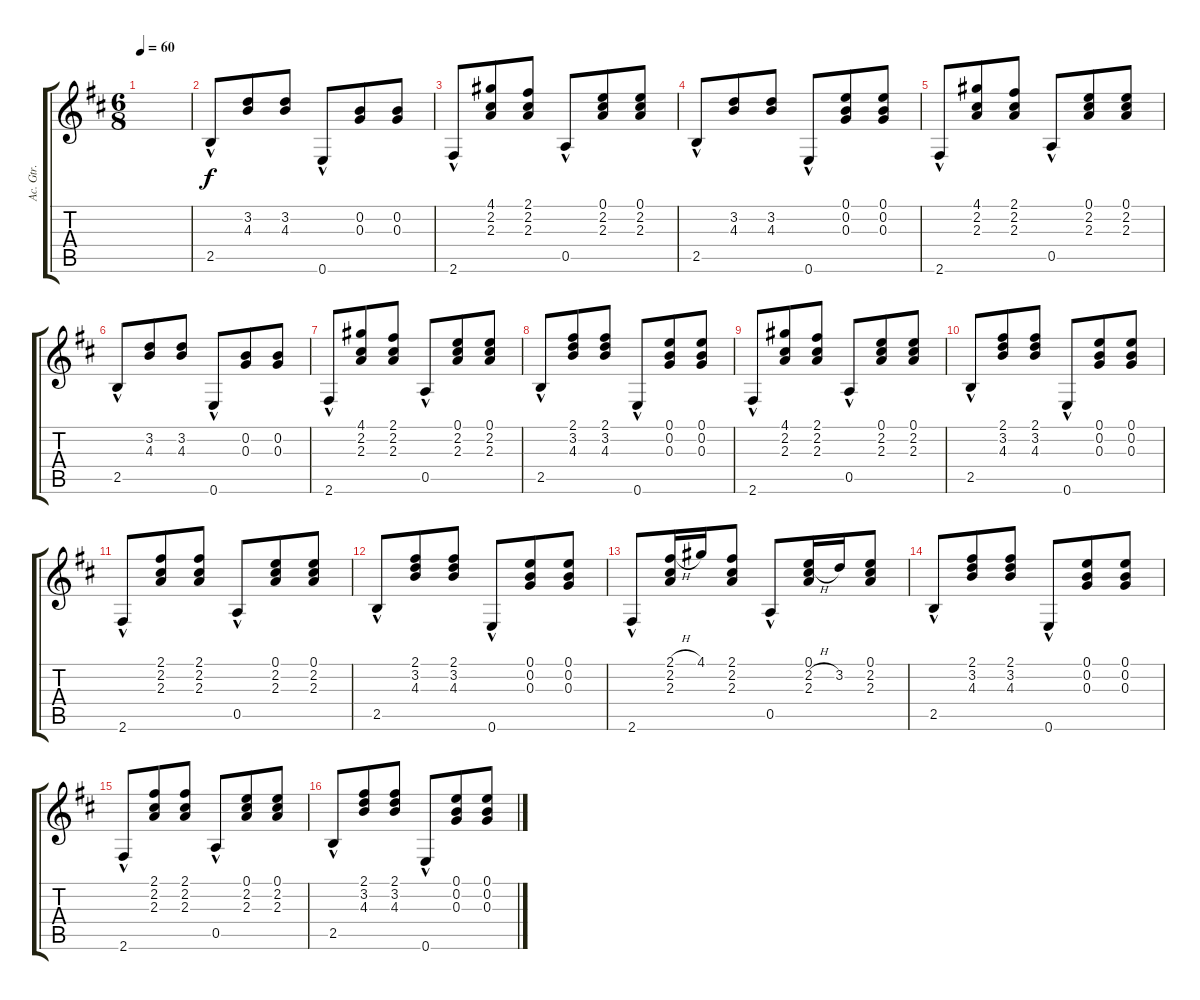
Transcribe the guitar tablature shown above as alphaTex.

\track ("Ac. Gtr." "Ac. Gtr.") {instrument acousticguitarnylon}
\staff {score tabs}
\tuning (E4 B3 G3 D3 A2 E2) {hide}
\ts (6 8)
\tempo 60
\clef g2
\ks bminor
|
2.5{hac}.8 (3.2 4.3).8 (3.2 4.3).8 0.6{hac}.8 (0.2 0.3).8 (0.2 0.3).8 |
2.6{hac}.8 (4.1 2.2 2.3).8 (2.1 2.2 2.3).8 0.5{hac}.8 (0.1 2.2 2.3).8 (0.1 2.2 2.3).8 |
2.5{hac}.8 (3.2 4.3).8 (3.2 4.3).8 0.6{hac}.8 (0.1 0.2 0.3).8 (0.1 0.2 0.3).8 |
2.6{hac}.8 (4.1 2.2 2.3).8 (2.1 2.2 2.3).8 0.5{hac}.8 (0.1 2.2 2.3).8 (0.1 2.2 2.3).8 |
2.5{hac}.8 (3.2 4.3).8 (3.2 4.3).8 0.6{hac}.8 (0.2 0.3).8 (0.2 0.3).8 |
2.6{hac}.8 (4.1 2.2 2.3).8 (2.1 2.2 2.3).8 0.5{hac}.8 (0.1 2.2 2.3).8 (0.1 2.2 2.3).8 |
2.5{hac}.8 (2.1 3.2 4.3).8 (2.1 3.2 4.3).8 0.6{hac}.8 (0.1 0.2 0.3).8 (0.1 0.2 0.3).8 |
2.6{hac}.8 (4.1 2.2 2.3).8 (2.1 2.2 2.3).8 0.5{hac}.8 (0.1 2.2 2.3).8 (0.1 2.2 2.3).8 |
2.5{hac}.8 (2.1 3.2 4.3).8 (2.1 3.2 4.3).8 0.6{hac}.8 (0.1 0.2 0.3).8 (0.1 0.2 0.3).8 |
2.6{hac}.8 (2.1 2.2 2.3).8 (2.1 2.2 2.3).8 0.5{hac}.8 (0.1 2.2 2.3).8 (0.1 2.2 2.3).8 |
2.5{hac}.8 (2.1 3.2 4.3).8 (2.1 3.2 4.3).8 0.6{hac}.8 (0.1 0.2 0.3).8 (0.1 0.2 0.3).8 |
2.6{hac}.8 (2.1{h} 2.2 2.3).16 4.1.16 (2.1 2.2 2.3).8 0.5{hac}.8 (0.1 2.2{h} 2.3).16 3.2.16 (0.1 2.2 2.3).8 |
2.5{hac}.8 (2.1 3.2 4.3).8 (2.1 3.2 4.3).8 0.6{hac}.8 (0.1 0.2 0.3).8 (0.1 0.2 0.3).8 |
2.6{hac}.8 (2.1 2.2 2.3).8 (2.1 2.2 2.3).8 0.5{hac}.8 (0.1 2.2 2.3).8 (0.1 2.2 2.3).8 |
2.5{hac}.8 (2.1 3.2 4.3).8 (2.1 3.2 4.3).8 0.6{hac}.8 (0.1 0.2 0.3).8 (0.1 0.2 0.3).8
